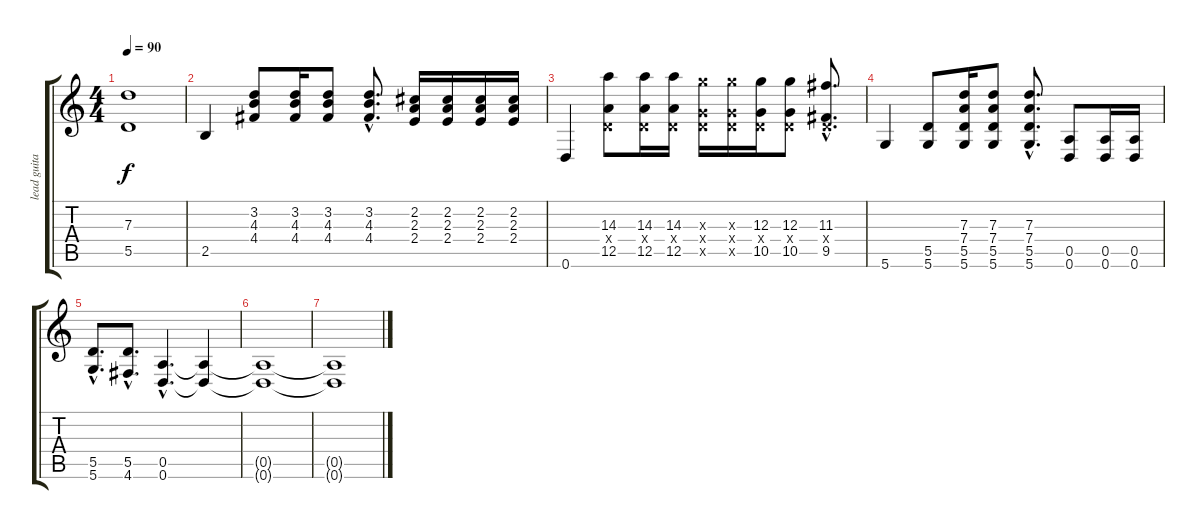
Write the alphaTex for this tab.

\track ("lead guitar - benjamin" "lead guita") {instrument overdrivenguitar}
\staff {score tabs}
\tuning (E4 B3 G3 D3 A2 D2) {hide}
\ts (4 4)
\tempo 90
\clef g2
\ks c
(7.3{t} 5.5{t}).1{dy f} |
2.5.4{volume 12 instrument overdrivenguitar} (3.2 4.3 4.4).8 (3.2 4.3 4.4).16 (3.2 4.3 4.4).8 (3.2{hac} 4.3{hac} 4.4{hac}).8{d} (2.2 2.3 2.4).16 (2.2 2.3 2.4).16 (2.2 2.3 2.4).16 (2.2 2.3 2.4).16 |
0.6.4 (14.3 0.4{x} 12.5).8 (14.3 0.4{x} 12.5).16 (14.3 0.4{x} 12.5).16 (12.3{x} 0.4{x} 10.5{x}).16 (12.3{x} 0.4{x} 10.5{x}).16 (12.3 0.4{x} 10.5).16 (12.3 0.4{x} 10.5).8 (11.3{hac} 0.4{hac x} 9.5{hac}).8{d} |
5.6.4 (5.5 5.6).8 (7.3 7.4 5.5 5.6).16 (7.3 7.4 5.5 5.6).8 (7.3{hac} 7.4{hac} 5.5{hac} 5.6{hac}).8{d} (0.5 0.6).8 (0.5 0.6).16 (0.5 0.6).16 |
(5.5{hac} 5.6{hac}).8{d} (5.5{hac} 4.6{hac}).8{d} (0.5{hac} 0.6{hac}).4{d volume 0} (0.5{t} 0.6{t}).4 |
(0.5{t} 0.6{t}).1 |
(0.5{t} 0.6{t}).1
